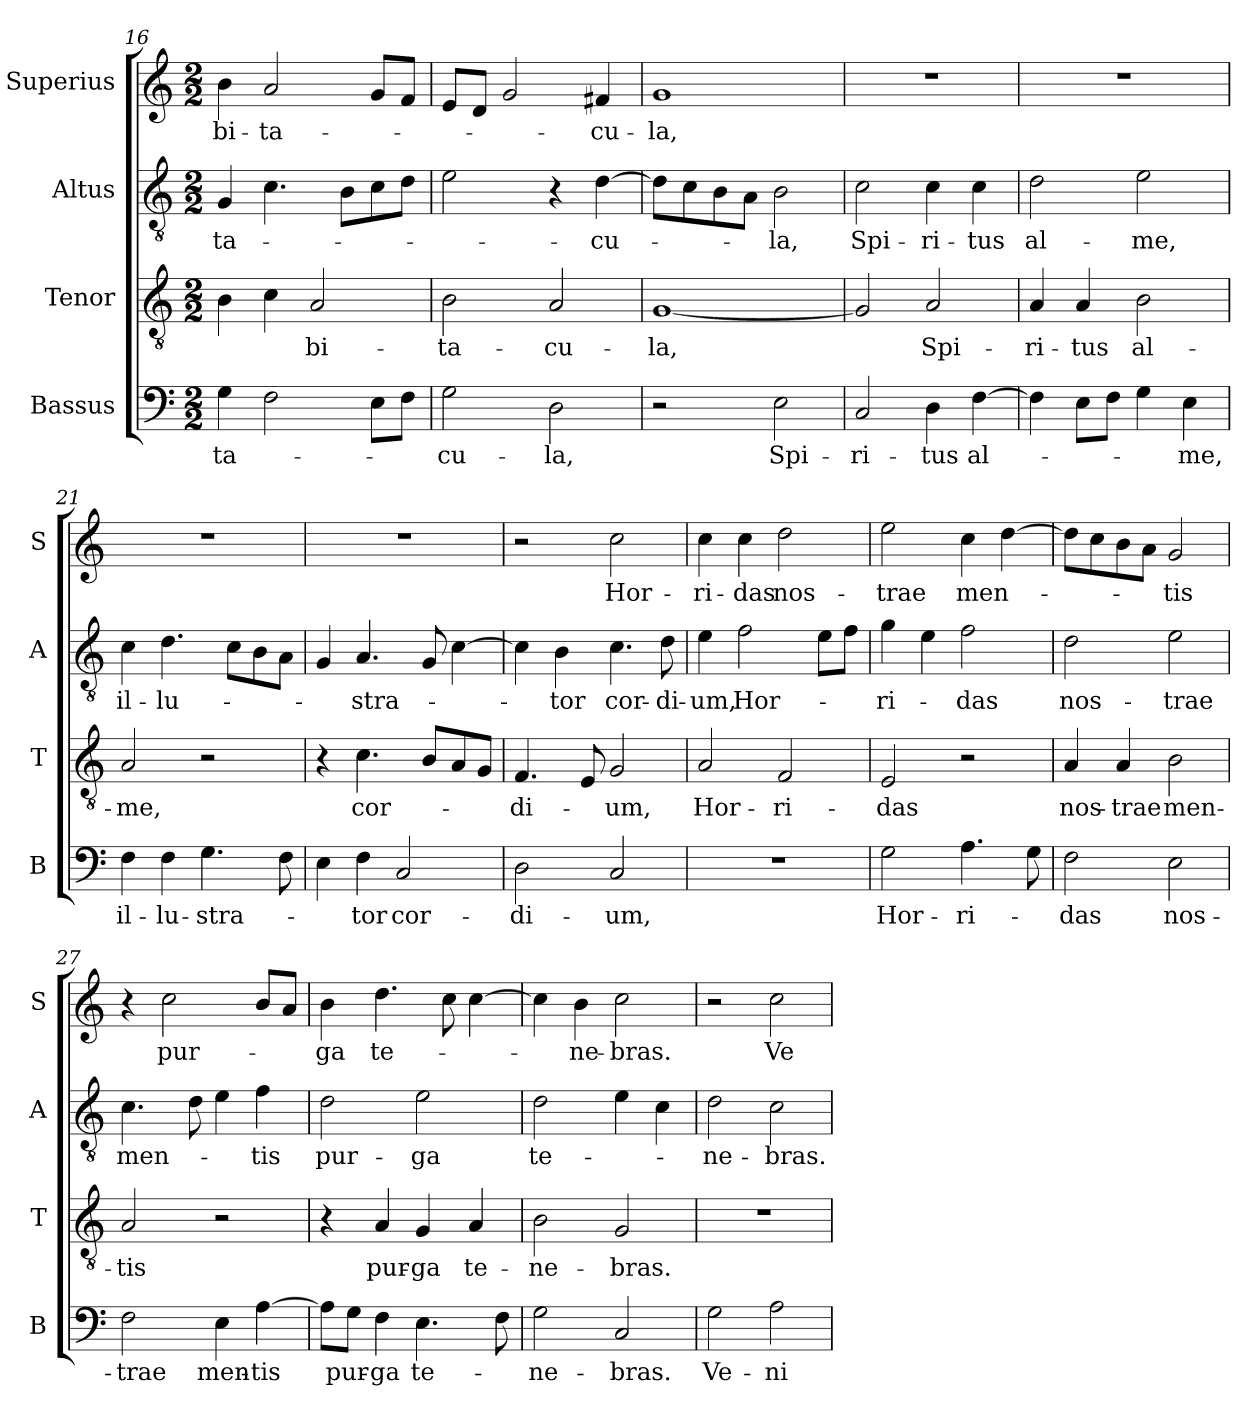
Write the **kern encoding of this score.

**kern	**text	**kern	**text	**kern	**text	**kern	**text
*part4	*part4	*part3	*part3	*part2	*part2	*part1	*part1
*staff4	*staff4	*staff3	*staff3	*staff2	*staff2	*staff1	*staff1
*I"Bassus	*	*I"Tenor	*	*I"Altus	*	*I"Superius	*
*I'B	*	*I'T	*	*I'A	*	*I'S	*
*clefF4	*	*clefGv2	*	*clefGv2	*	*clefG2	*
*k[]	*	*k[]	*	*k[]	*	*k[]	*
*M2/2	*	*M2/2	*	*M2/2	*	*M2/2	*
=16	=16	=16	=16	=16	=16	=16	=16
4G	-ta-	4B	.	4G	-ta-	4b	-bi-
2F	.	4c	.	4.c	.	2a	-ta-
.	.	2A	-bi-	.	.	.	.
.	.	.	.	8BL	.	.	.
8EL	.	.	.	8c	.	8gL	.
8FJ	.	.	.	8dJ	.	8fJ	.
=17	=17	=17	=17	=17	=17	=17	=17
2G	-cu-	2B	-ta-	2e	.	8eL	.
.	.	.	.	.	.	8dJ	.
.	.	.	.	.	.	2g	.
2D	-la,	2A	-cu-	4r	.	.	.
.	.	.	.	[4d	-cu-	4f#X	-cu-
=18	=18	=18	=18	=18	=18	=18	=18
2r	.	[1G	-la,	8dL]	.	1g	-la,
.	.	.	.	8c	.	.	.
.	.	.	.	8B	.	.	.
.	.	.	.	8AJ	.	.	.
2E	Spi-	.	.	2B	-la,	.	.
=19	=19	=19	=19	=19	=19	=19	=19
2C	-ri-	2G]	.	2c	Spi-	1r	.
4D	-tus	2A	Spi-	4c	-ri-	.	.
[4F	al-	.	.	4c	-tus	.	.
=20	=20	=20	=20	=20	=20	=20	=20
4F]	.	4A	-ri-	2d	al-	1r	.
8EL	.	4A	-tus	.	.	.	.
8FJ	.	.	.	.	.	.	.
4G	.	2B	al-	2e	-me,	.	.
4E	-me,	.	.	.	.	.	.
=21	=21	=21	=21	=21	=21	=21	=21
4F	il-	2A	-me,	4c	il-	1r	.
4F	-lu-	.	.	4.d	-lu-	.	.
4.G	-stra-	2r	.	.	.	.	.
.	.	.	.	8cL	.	.	.
.	.	.	.	8B	.	.	.
8F	.	.	.	8AJ	.	.	.
=22	=22	=22	=22	=22	=22	=22	=22
4E	.	4r	.	4G	.	1r	.
4F	-tor	4.c	cor-	4.A	-stra-	.	.
2C	cor-	.	.	.	.	.	.
.	.	8BL	.	8G	.	.	.
.	.	8A	.	[4c	.	.	.
.	.	8GJ	.	.	.	.	.
=23	=23	=23	=23	=23	=23	=23	=23
2D	-di-	4.F	-di-	4c]	.	2r	.
.	.	.	.	4B	-tor	.	.
.	.	8E	.	.	.	.	.
2C	-um,	2G	-um,	4.c	cor-	2cc	Hor-
.	.	.	.	8d	-di-	.	.
=24	=24	=24	=24	=24	=24	=24	=24
1r	.	2A	Hor-	4e	-um,	4cc	-ri-
.	.	.	.	2f	Hor-	4cc	-das
.	.	2F	-ri-	.	.	2dd	nos-
.	.	.	.	8eL	.	.	.
.	.	.	.	8fJ	.	.	.
=25	=25	=25	=25	=25	=25	=25	=25
2G	Hor-	2E	-das	4g	-ri-	2ee	-trae
.	.	.	.	4e	.	.	.
4.A	-ri-	2r	.	2f	-das	4cc	men-
.	.	.	.	.	.	[4dd	.
8G	.	.	.	.	.	.	.
=26	=26	=26	=26	=26	=26	=26	=26
2F	-das	4A	nos-	2d	nos-	8ddL]	.
.	.	.	.	.	.	8cc	.
.	.	4A	-trae	.	.	8b	.
.	.	.	.	.	.	8aJ	.
2E	nos-	2B	men-	2e	-trae	2g	-tis
=27	=27	=27	=27	=27	=27	=27	=27
2F	-trae	2A	-tis	4.c	men-	4r	.
.	.	.	.	.	.	2cc	pur-
.	.	.	.	8d	.	.	.
4E	men-	2r	.	4e	.	.	.
[4A	-tis	.	.	4f	-tis	8bL	.
.	.	.	.	.	.	8aJ	.
=28	=28	=28	=28	=28	=28	=28	=28
8AL]	.	4r	.	2d	pur-	4b	-ga
8GJ	pur-	.	.	.	.	.	.
4F	-ga	4A	pur-	.	.	4.dd	te-
4.E	te-	4G	-ga	2e	-ga	.	.
.	.	.	.	.	.	8cc	.
.	.	4A	te-	.	.	[4cc	.
8F	.	.	.	.	.	.	.
=29	=29	=29	=29	=29	=29	=29	=29
2G	-ne-	2B	-ne-	2d	te-	4cc]	.
.	.	.	.	.	.	4b	-ne-
2C	-bras.	2G	-bras.	4e	.	2cc	-bras.
.	.	.	.	4c	.	.	.
=30	=30	=30	=30	=30	=30	=30	=30
2G	Ve-	1r	.	2d	-ne-	2r	.
2A	-ni	.	.	2c	-bras.	2cc	Ve-
=	=	=	=	=	=	=	=
*-	*-	*-	*-	*-	*-	*-	*-
